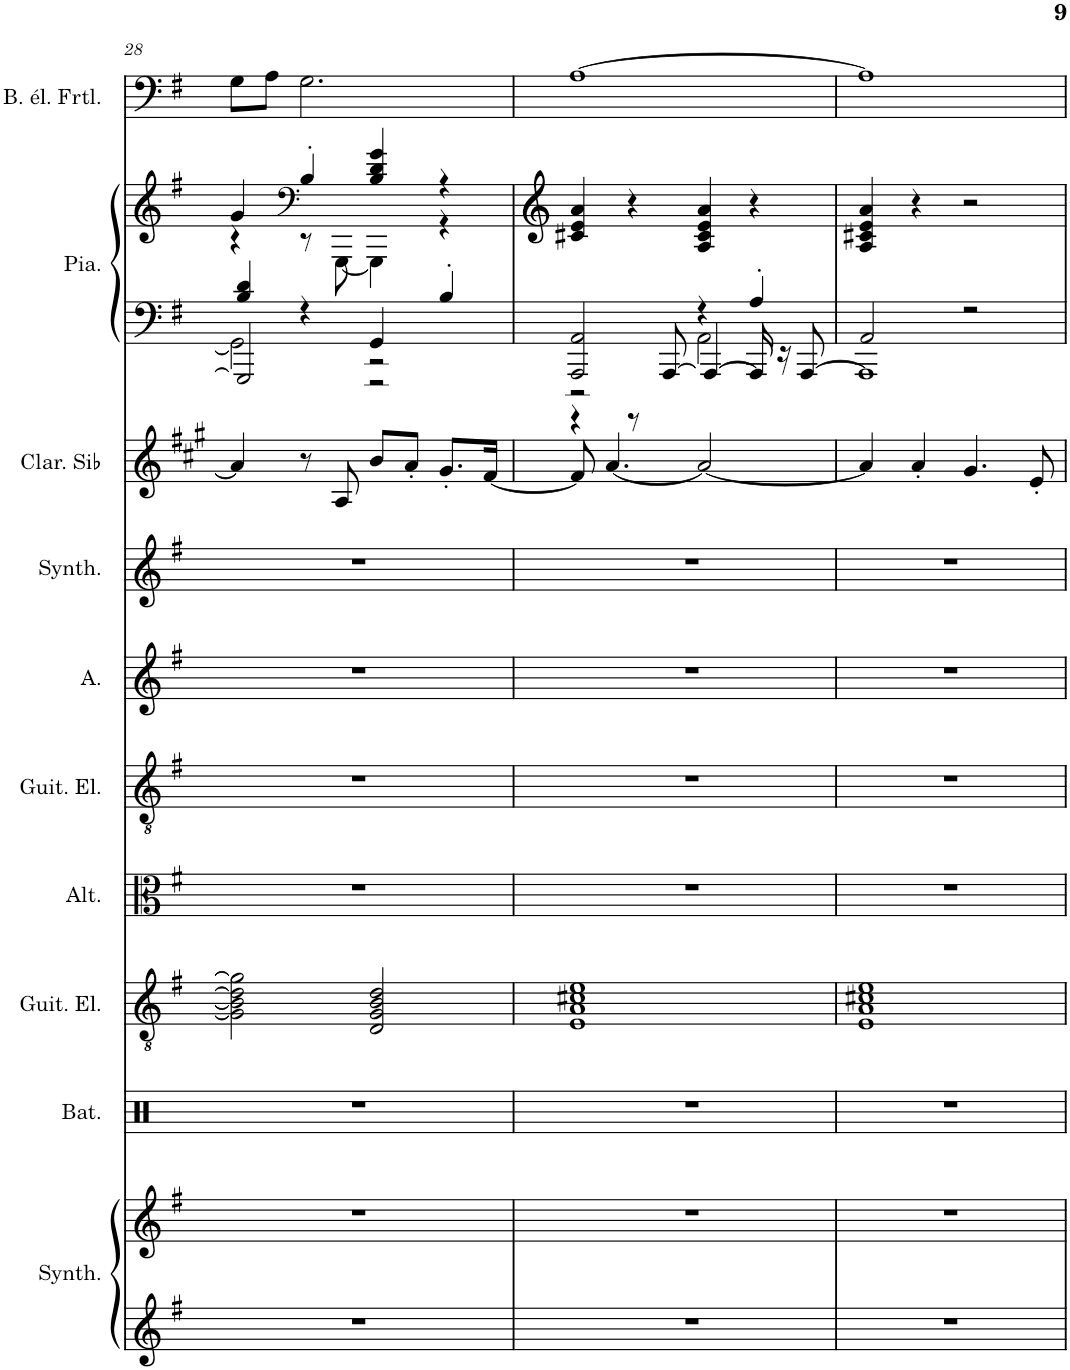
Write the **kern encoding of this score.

**kern	**kern	**kern	**kern	**kern	**kern	**kern	**kern	**kern	**kern	**kern	**kern
*part10	*part10	*part9	*part8	*part7	*part6	*part5	*part4	*part3	*part2	*part2	*part1
*staff12	*staff11	*staff10	*staff9	*staff8	*staff7	*staff6	*staff5	*staff4	*staff3	*staff2	*staff1
*I"Synthétiseur Pad	*	*I"Batterie	*I"Guitare électrique	*I"Altos	*I"Guitare électrique	*I"Alto	*I"Synthétiseur d'effets	*I"Clarinette en Sib	*I"Piano	*	*I"Basse électrique fretless
*I'Synth.	*	*I'Bat.	*I'Guit. El.	*I'Alt.	*I'Guit. El.	*I'A.	*I'Synth.	*I'Clar. Sib	*I'Pia.	*	*I'B. él. Frtl.
!!LO:PB:g=z
*clefF4	*clefG2	*clefX	*clefGv2	*clefC3	*clefGv2	*clefG2	*clefG2	*clefG2	*clefG2	*clefF4	*clefF4
*	*	*	*	*	*	*	*	*Trd1c2	*	*	*Trd7c12
*k[f#]	*k[f#]	*k[]	*k[f#]	*k[f#]	*k[f#]	*k[f#]	*k[f#]	*k[f#c#g#]	*k[f#]	*k[f#]	*k[f#]
*M4/4	*M4/4	*M4/4	*M4/4	*M4/4	*M4/4	*M4/4	*M4/4	*M4/4	*M4/4	*M4/4	*M4/4
=28	=28	=28	=28	=28	=28	=28	=28	=28	=28	=28	=28
*	*	*	*	*	*	*	*	*	*^	*^	*
*	*	*	*	*	*	*	*	*	*	*^	*	*	*
1r	1r	1r	2G\] 2B\] 2d\] 2g\]	1r	1r	1r	1r	4a/]	4B/ 4d/	2GG\]	2GGG/]	4g/	4r	8G\L
.	.	.	.	.	.	.	.	.	.	.	.	.	.	8A\J
*	*	*	*	*	*	*	*	*	*	*	*	*clefF4	*	*
.	.	.	.	.	.	.	.	8r	4r	.	.	4B'/	8r	2.G\
.	.	.	.	.	.	.	.	8A/	.	.	.	.	[8GGG\	.
.	.	.	2D/ 2G/ 2B/ 2d/	.	.	.	.	8b/L	4GG/	2r	2r	4B/ 4d/ 4g/	4GGG\]	.
.	.	.	.	.	.	.	.	8a'/J	.	.	.	.	.	.
.	.	.	.	.	.	.	.	8.g#'/L	4B'/	.	.	4r	4r	.
.	.	.	.	.	.	.	.	[16f#/Jk	.	.	.	.	.	.
*	*	*	*	*	*	*	*	*	*	*	*	*v	*v	*
=29	=29	=29	=29	=29	=29	=29	=29	=29	=29	=29	=29	=29	=29
1r	1r	1r	1E 1A 1c#X 1e	1r	1r	1r	1r	8f#/]	2AAA/ 2AA/	2r	4r	4c#X/ 4e/ 4a/	[1A
.	.	.	.	.	.	.	.	[4.a/	.	.	.	.	.
.	.	.	.	.	.	.	.	.	.	.	8r	4r	.
.	.	.	.	.	.	.	.	.	.	.	[8AAA/	.	.
.	.	.	.	.	.	.	.	2a/_	4r	2AA\	4AAA/_	4A/ 4c#/ 4e/ 4a/	.
.	.	.	.	.	.	.	.	.	4A'/	.	16AAA/]	4r	.
.	.	.	.	.	.	.	.	.	.	.	16r	.	.
.	.	.	.	.	.	.	.	.	.	.	[8AAA/	.	.
*	*	*	*	*	*	*	*	*	*	*v	*v	*	*
=30	=30	=30	=30	=30	=30	=30	=30	=30	=30	=30	=30	=30
1r	1r	1r	1E 1A 1c#X 1e	1r	1r	1r	1r	4a/]	2AA/	1AAA]	4A/ 4c#X/ 4e/ 4a/	1A]
.	.	.	.	.	.	.	.	4a'/	.	.	4r	.
.	.	.	.	.	.	.	.	4.g#/	2r	.	2r	.
.	.	.	.	.	.	.	.	8e'/	.	.	.	.
*	*	*	*	*	*	*	*	*	*v	*v	*	*
=	=	=	=	=	=	=	=	=	=	=	=
*-	*-	*-	*-	*-	*-	*-	*-	*-	*-	*-	*-
